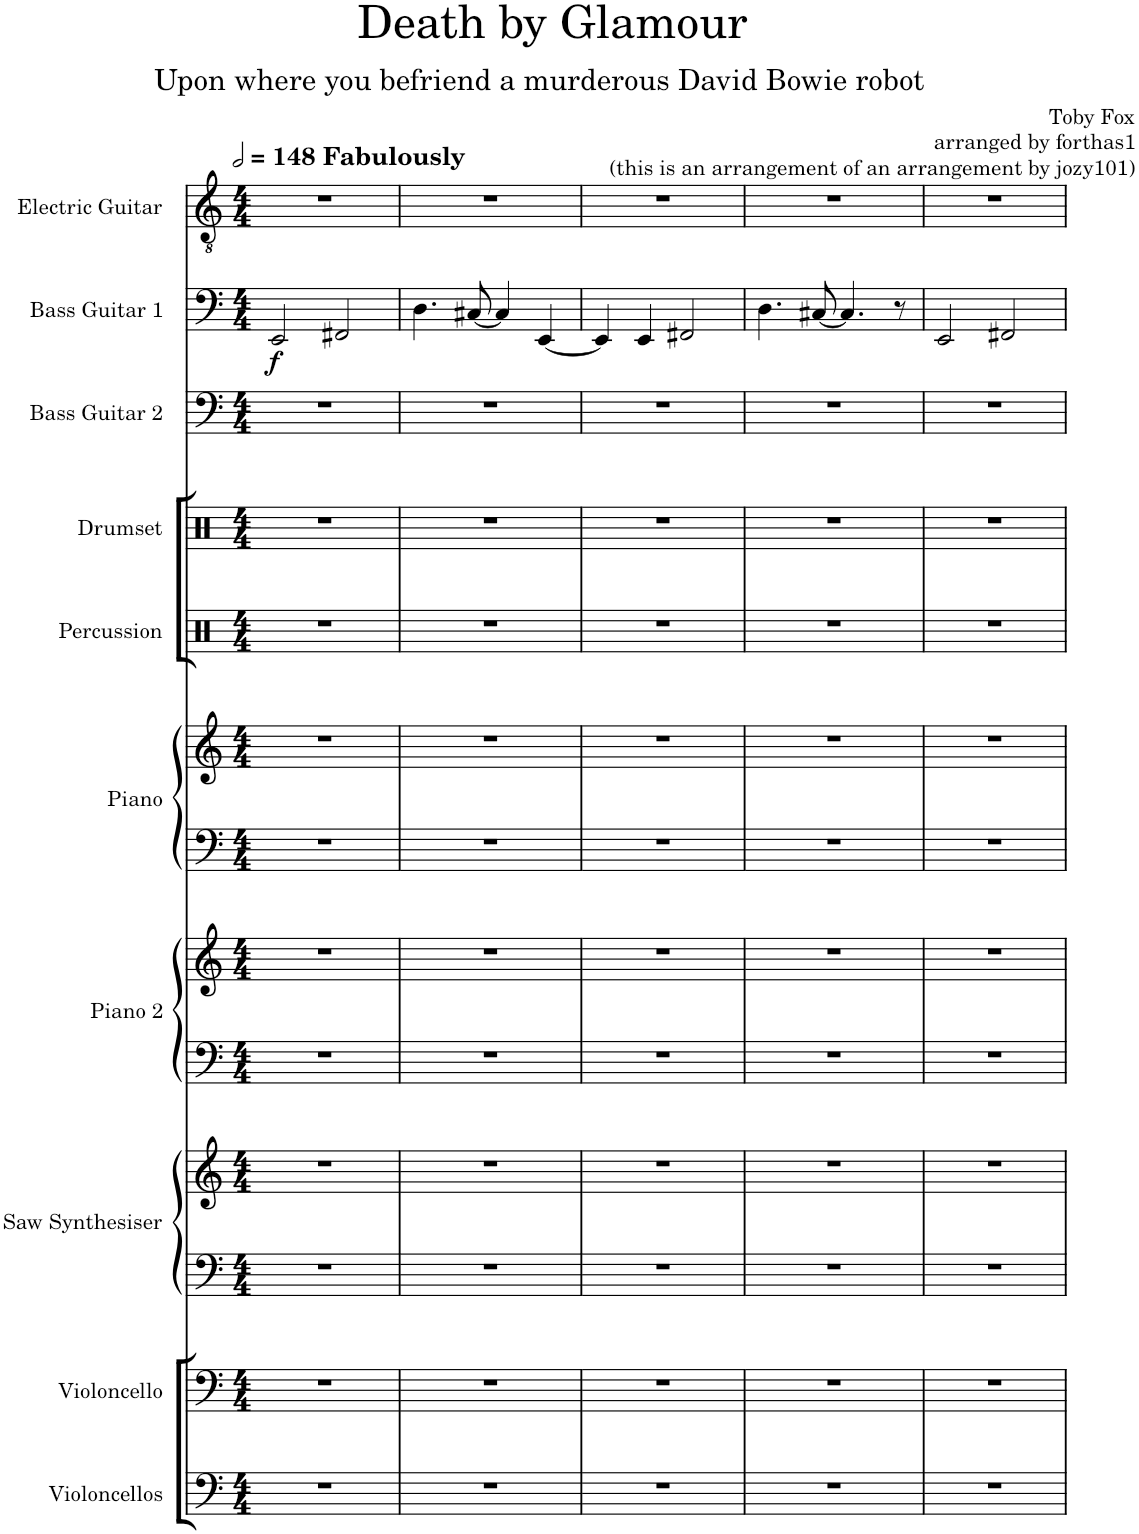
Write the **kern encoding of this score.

**kern	**kern	**kern	**kern	**kern	**kern	**kern	**kern	**kern	**kern	**kern	**kern	**dynam	**kern
*part10	*part9	*part8	*part8	*part7	*part7	*part6	*part6	*part5	*part4	*part3	*part2	*part2	*part1
*staff13	*staff12	*staff11	*staff10	*staff9	*staff8	*staff7	*staff6	*staff5	*staff4	*staff3	*staff2	*staff2	*staff1
*I"Violoncellos	*I"Violoncello	*I"Saw Synthesiser	*	*I"Piano 2	*	*I"Piano	*	*I"Percussion	*I"Drumset	*I"Bass Guitar 2	*I"Bass Guitar 1	*	*I"Electric Guitar
*I'Vcs.	*I'Vc.	*I'Synth.	*	*I'Pno. 2	*	*I'Pno.	*	*I'Perc.	*I'D. Set	*I'B. Guit. 2	*I'B. Guit. 1	*	*I'El. Guit.
*clefF4	*clefF4	*clefF4	*clefG2	*clefF4	*clefG2	*clefF4	*clefG2	*clefX	*clefX	*clefF4	*clefF4	*	*clefGv2
*	*	*	*	*	*	*	*	*	*	*Trd7c12	*Trd7c12	*	*
*k[]	*k[]	*k[]	*k[]	*k[]	*k[]	*k[]	*k[]	*k[]	*k[]	*k[]	*k[]	*	*k[]
*M4/4	*M4/4	*M4/4	*M4/4	*M4/4	*M4/4	*M4/4	*M4/4	*M4/4	*M4/4	*M4/4	*M4/4	*	*M4/4
*MM296	*MM296	*MM296	*MM296	*MM296	*MM296	*MM296	*MM296	*MM296	*MM296	*MM296	*MM296	*	*MM296
=1	=1	=1	=1	=1	=1	=1	=1	=1	=1	=1	=1	=1	=1
!	!	!	!	!	!	!	!	!	!	!	!	!	!LO:TX:a:B:t=Fabulously
!	!	!	!	!	!	!	!	!	!	!	!	!LO:DY:b	!
1r	1r	1r	1r	1r	1r	1r	1r	1r	1r	1r	2EE/	f	1r
.	.	.	.	.	.	.	.	.	.	.	2FF#X/	.	.
=2	=2	=2	=2	=2	=2	=2	=2	=2	=2	=2	=2	=2	=2
1r	1r	1r	1r	1r	1r	1r	1r	1r	1r	1r	4.D\	.	1r
.	.	.	.	.	.	.	.	.	.	.	[8C#X/	.	.
.	.	.	.	.	.	.	.	.	.	.	4C#/]	.	.
.	.	.	.	.	.	.	.	.	.	.	[4EE/	.	.
=3	=3	=3	=3	=3	=3	=3	=3	=3	=3	=3	=3	=3	=3
1r	1r	1r	1r	1r	1r	1r	1r	1r	1r	1r	4EE/]	.	1r
.	.	.	.	.	.	.	.	.	.	.	4EE/	.	.
.	.	.	.	.	.	.	.	.	.	.	2FF#X/	.	.
=4	=4	=4	=4	=4	=4	=4	=4	=4	=4	=4	=4	=4	=4
1r	1r	1r	1r	1r	1r	1r	1r	1r	1r	1r	4.D\	.	1r
.	.	.	.	.	.	.	.	.	.	.	[8C#X/	.	.
.	.	.	.	.	.	.	.	.	.	.	4.C#/]	.	.
.	.	.	.	.	.	.	.	.	.	.	8r	.	.
=5	=5	=5	=5	=5	=5	=5	=5	=5	=5	=5	=5	=5	=5
1r	1r	1r	1r	1r	1r	1r	1r	1r	1r	1r	2EE/	.	1r
.	.	.	.	.	.	.	.	.	.	.	2FF#X/	.	.
=	=	=	=	=	=	=	=	=	=	=	=	=	=
*-	*-	*-	*-	*-	*-	*-	*-	*-	*-	*-	*-	*-	*-
